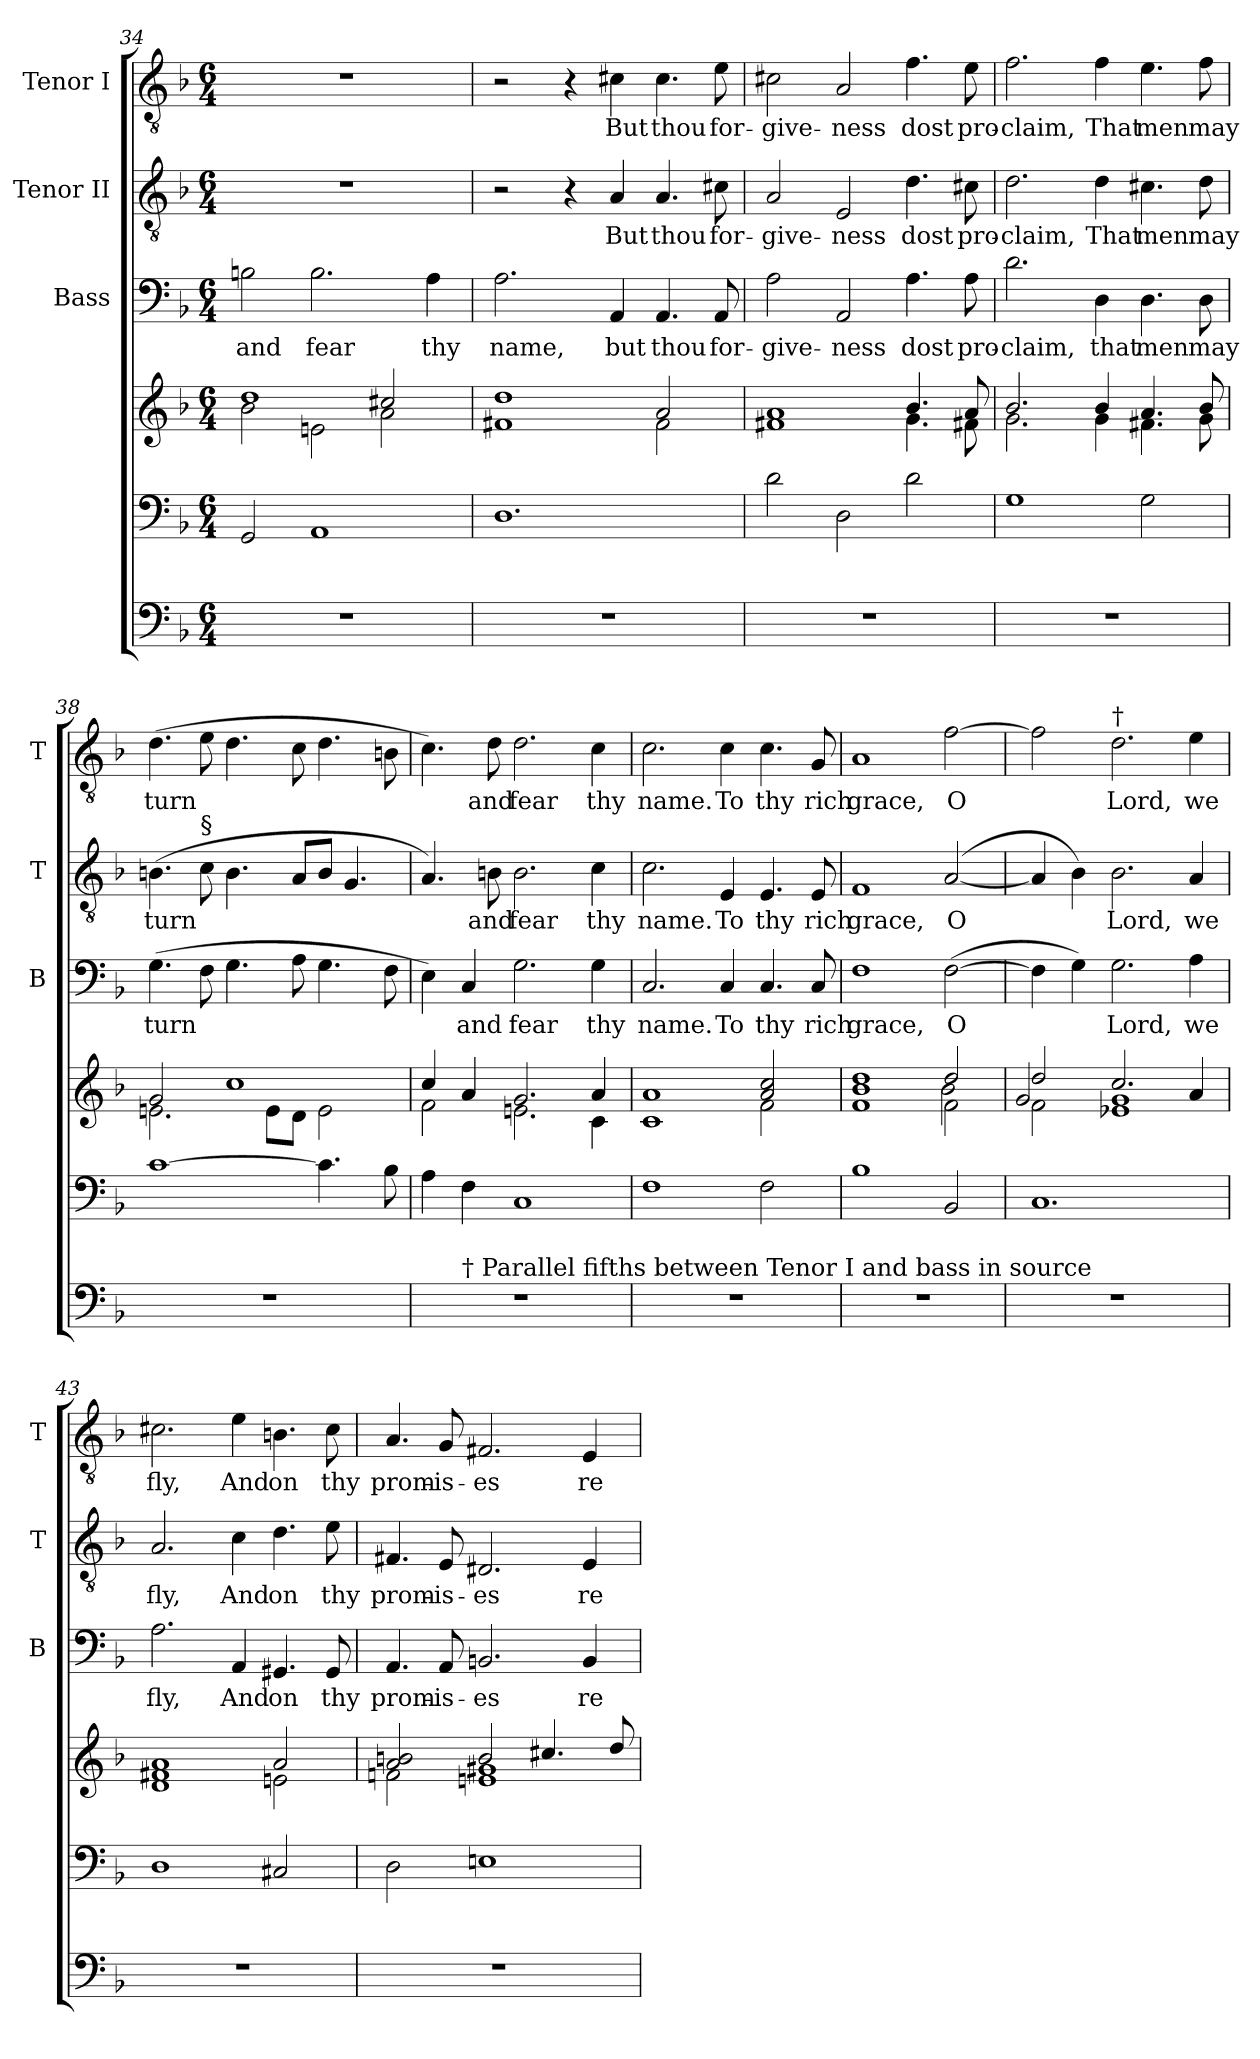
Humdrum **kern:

**kern	**kern	**kern	**kern	**text	**kern	**text	**kern	**text
*part4	*part4	*part4	*part3	*part3	*part2	*part2	*part1	*part1
*staff6	*staff5	*staff4	*staff3	*staff3	*staff2	*staff2	*staff1	*staff1
*	*	*	*I"Bass	*	*I"Tenor II	*	*I"Tenor I	*
*	*	*	*I'B	*	*I'T	*	*I'T	*
!!LO:LB:g=z
*clefF4	*clefF4	*clefG2	*clefF4	*	*clefGv2	*	*clefGv2	*
*	*	*	*	*	*ITrd7c12	*	*ITrd7c12	*
*k[b-]	*k[b-]	*k[b-]	*k[b-]	*	*k[b-]	*	*k[b-]	*
*F:	*F:	*F:	*F:	*	*F:	*	*F:	*
*M6/4	*M6/4	*M6/4	*M6/4	*	*M6/4	*	*M6/4	*
=34	=34	=34	=34	=34	=34	=34	=34	=34
!LO:N:vis=1	!	!	!	!LO:LY:b	!LO:N:vis=1	!	!LO:N:vis=1	!
*	*	*^	*	*	*	*	*	*
1.r	2GG/	1dd	2b-\	2Bn\	and	1.r	.	1.r	.
!	!	!	!	!	!LO:LY:b	!	!	!	!
.	1AA	.	2en\	2.B\	fear	.	.	.	.
.	.	2cc#X/	2a\	.	.	.	.	.	.
!	!	!	!	!	!LO:LY:b	!	!	!	!
.	.	.	.	4A\	thy	.	.	.	.
=35	=35	=35	=35	=35	=35	=35	=35	=35	=35
!LO:N:vis=1	!	!	!	!	!LO:LY:b	!	!	!	!
1.r	1.D	1dd	1f#X	2.A\	name,	2r	.	2r	.
.	.	.	.	.	.	4r	.	4r	.
!	!	!	!	!	!LO:LY:b	!	!LO:LY:b	!	!LO:LY:b
.	.	.	.	4AA/	but	4AA/	But	4C#X\	But
!	!	!	!	!	!LO:LY:b	!	!LO:LY:b	!	!LO:LY:b
.	.	2a/	2f#\	4.AA/	thou	4.AA/	thou	4.C#\	thou
!	!	!	!	!	!LO:LY:b	!	!LO:LY:b	!	!LO:LY:b
.	.	.	.	8AA/	for-	8C#X\	for-	8E\	for-
=36	=36	=36	=36	=36	=36	=36	=36	=36	=36
!LO:N:vis=1	!	!	!	!	!LO:LY:b	!	!LO:LY:b	!	!LO:LY:b
1.r	2d\	1a	1f#X	2A\	-give-	2AA/	-give-	2C#X\	-give-
!	!	!	!	!	!LO:LY:b	!	!LO:LY:b	!	!LO:LY:b
.	2D\	.	.	2AA/	-ness	2EE/	-ness	2AA/	-ness
!	!	!	!	!	!LO:LY:b	!	!LO:LY:b	!	!LO:LY:b
.	2d\	4.b-/	4.g\	4.A\	dost	4.D\	dost	4.F\	dost
!	!	!	!	!	!LO:LY:b	!	!LO:LY:b	!	!LO:LY:b
.	.	8a/	8f#X\	8A\	pro-	8C#X\	pro-	8E\	pro-
=37	=37	=37	=37	=37	=37	=37	=37	=37	=37
!LO:N:vis=1	!	!	!	!	!LO:LY:b	!	!LO:LY:b	!	!LO:LY:b
1.r	1G	2.b-/	2.g\	2.d\	-claim,	2.D\	-claim,	2.F\	-claim,
!	!	!	!	!	!LO:LY:b	!	!LO:LY:b	!	!LO:LY:b
.	.	4b-/	4g\	4D\	that	4D\	That	4F\	That
!	!	!	!	!	!LO:LY:b	!	!LO:LY:b	!	!LO:LY:b
.	2G\	4.a/	4.f#X\	4.D\	men	4.C#X\	men	4.E\	men
!	!	!	!	!	!LO:LY:b	!	!LO:LY:b	!	!LO:LY:b
.	.	8b-/	8g\	8D\	may	8D\	may	8F\	may
=38	=38	=38	=38	=38	=38	=38	=38	=38	=38
!LO:N:vis=1	!	!	!	!	!LO:LY:b	!	!LO:LY:b	!	!LO:LY:b
1.r	[>1c	2g/	2.en\	(>4.G\	turn	(>4.BBn\	turn	(>4.D\	turn
!	!	!	!	!	!	!LO:TX:a:t=§	!	!	!
.	.	.	.	8F\	.	8C\	.	8E\	.
.	.	1cc	.	4.G\	.	4.BB\	.	4.D\	.
.	.	.	8e\L	.	.	.	.	.	.
.	.	.	8d\J	8A\	.	8AA/L	.	8C\	.
.	4.c\]	.	2e\	4.G\	.	8BB/J	.	4.D\	.
.	.	.	.	.	.	4.GG/	.	.	.
.	8B-\	.	.	8F\	.	.	.	8BBn\	.
!!LO:LB:g=z
=39	=39	=39	=39	=39	=39	=39	=39	=39	=39
!LO:N:vis=1	!	!	!	!	!	!	!	!	!
*^	*	*	*	*	*	*	*	*	*
1.r	4ryy	4A\	4cc/	2f\	4E\)	.	4.AA/)	.	4.C\)	.
!	!LO:TX:a:t=† Parallel fifths between Tenor I and bass in source	!	!	!	!	!	!	!	!	!
!	!	!	!	!	!	!LO:LY:b	!	!	!	!
.	1ryy	4F\	4a/	.	4C/	and	.	.	.	.
!	!	!	!	!	!	!	!	!LO:LY:b	!	!LO:LY:b
.	.	.	.	.	.	.	8BBn\	and	8D\	and
!	!	!	!	!	!	!LO:LY:b	!	!LO:LY:b	!	!LO:LY:b
.	.	1C	2.g/	2.en\	2.G\	fear	2.BB\	fear	2.D\	fear
!	!	!	!	!	!	!LO:LY:b	!	!LO:LY:b	!	!LO:LY:b
.	4ryy	.	4a/	4c\	4G\	thy	4C\	thy	4C\	thy
=40	=40	=40	=40	=40	=40	=40	=40	=40	=40	=40
!LO:N:vis=1	!	!	!	!	!	!LO:LY:b	!	!LO:LY:b	!	!LO:LY:b
*v	*v	*	*	*	*	*	*	*	*	*
1.r	1F	1a	1c	2.C/	name.	2.C\	name.	2.C\	name.
!	!	!	!	!	!LO:LY:b	!	!LO:LY:b	!	!LO:LY:b
.	.	.	.	4C/	To	4EE/	To	4C\	To
!	!	!	!	!	!LO:LY:b	!	!LO:LY:b	!	!LO:LY:b
.	2F\	2a/ 2cc/	2f\	4.C/	thy	4.EE/	thy	4.C\	thy
!	!	!	!	!	!LO:LY:b	!	!LO:LY:b	!	!LO:LY:b
.	.	.	.	8C/	rich	8EE/	rich	8GG/	rich
*	*	*v	*v	*	*	*	*	*	*
=41	=41	=41	=41	=41	=41	=41	=41	=41
!LO:N:vis=1	!	!	!	!LO:LY:b	!	!LO:LY:b	!	!LO:LY:b
*	*	*^	*	*	*	*	*	*
*	*	*	*^	*	*	*	*	*	*
1.r	1B-	1b- 1dd	1f	1ryy	1F	grace,	1FF	grace,	1AA	grace,
!	!	!	!	!	!	!LO:LY:b	!	!LO:LY:b	!	!LO:LY:b
.	2BB-/	2dd/	2f\	2b-\	(>[>2F\	O	([<2AA/	O	[>2F\	O
=42	=42	=42	=42	=42	=42	=42	=42	=42	=42	=42
!LO:N:vis=1	!	!	!	!	!	!	!	!	!	!
1.r	1.C	2dd/	2f\	2g/	4F\]	.	4AA/]	.	2F\]	.
.	.	.	.	.	4G\)	.	4BB-\)	.	.	.
!	!	!	!	!	!	!	!	!	!LO:TX:a:t=†	!
!	!	!	!	!	!	!LO:LY:b	!	!LO:LY:b	!	!LO:LY:b
.	.	2.cc/	1e- 1g	1ryy	2.G\	Lord,	2.BB-\	Lord,	2.D\	Lord,
!	!	!	!	!	!	!LO:LY:b	!	!LO:LY:b	!	!LO:LY:b
.	.	4a/	.	.	4A\	we	4AA/	we	4E\	we
*	*	*v	*v	*v	*	*	*	*	*	*
!!LO:PB:g=z
=43	=43	=43	=43	=43	=43	=43	=43	=43
!LO:N:vis=1	!	!	!	!LO:LY:b	!	!LO:LY:b	!	!LO:LY:b
*	*	*^	*	*	*	*	*	*
1.r	1D	1f#X 1a	1d	2.A\	fly,	2.AA/	fly,	2.C#X\	fly,
!	!	!	!	!	!LO:LY:b	!	!LO:LY:b	!	!LO:LY:b
.	.	.	.	4AA/	And	4C\	And	4E\	And
!	!	!	!	!	!LO:LY:b	!	!LO:LY:b	!	!LO:LY:b
.	2C#X/	2a/	2en\	4.GG#X/	on	4.D\	on	4.BBn\	on
!	!	!	!	!	!LO:LY:b	!	!LO:LY:b	!	!LO:LY:b
.	.	.	.	8GG#/	thy	8E\	thy	8C#\	thy
=44	=44	=44	=44	=44	=44	=44	=44	=44	=44
!LO:N:vis=1	!	!	!	!	!LO:LY:b	!	!LO:LY:b	!	!LO:LY:b
1.r	2D\	2a/ 2bn/	2fn\	4.AA/	prom-	4.FF#X/	prom-	4.AA/	prom-
!	!	!	!	!	!LO:LY:b	!	!LO:LY:b	!	!LO:LY:b
.	.	.	.	8AA/	-is-	8EE/	-is-	8GG/	-is-
!	!	!	!	!	!LO:LY:b	!	!LO:LY:b	!	!LO:LY:b
.	1En	2b/	1en 1g#X	2.BBn/	-es	2.DD#X/	-es	2.FF#X/	-es
.	.	4.cc#X/	.	.	.	.	.	.	.
!	!	!	!	!	!LO:LY:b	!	!LO:LY:b	!	!LO:LY:b
.	.	.	.	4BB/	re-	4EE/	re-	4EE/	re-
.	.	8dd/	.	.	.	.	.	.	.
*	*	*v	*v	*	*	*	*	*	*
=	=	=	=	=	=	=	=	=
*-	*-	*-	*-	*-	*-	*-	*-	*-
